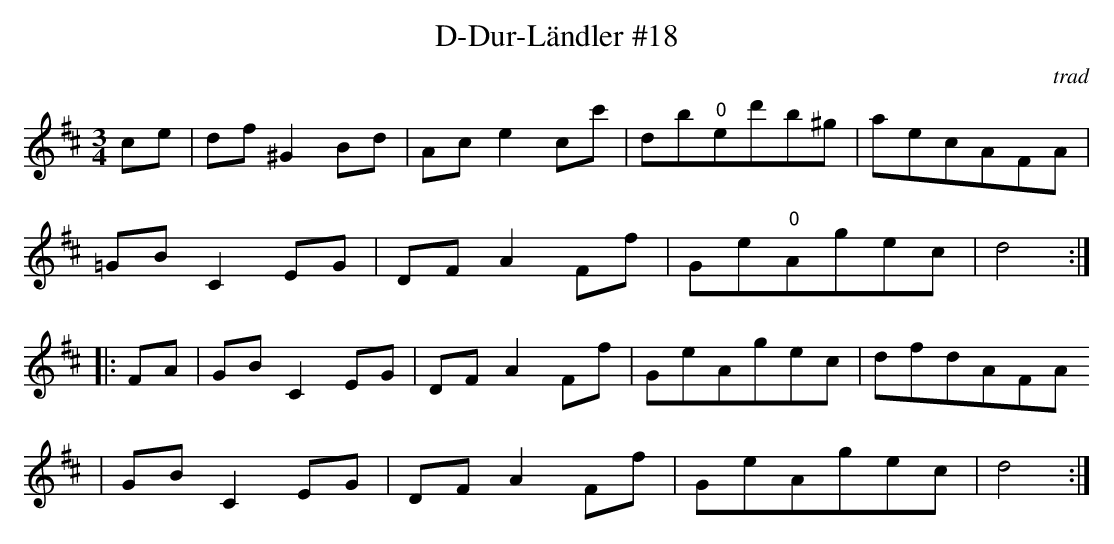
X:1
T:D-Dur-Ländler #18
M:3/4
L:1/8
C:trad
K:D
ce|df^G2 Bd|Ace2cc'|db"0"ed'b^g|aecAFA|
=GBC2EG|DFA2Ff|Ge"0"Agec|d4  :|
|:FA|GBC2EG|DFA2Ff|GeAgec|dfdAFA
|GBC2EG|DFA2Ff|GeAgec|d4   :|
